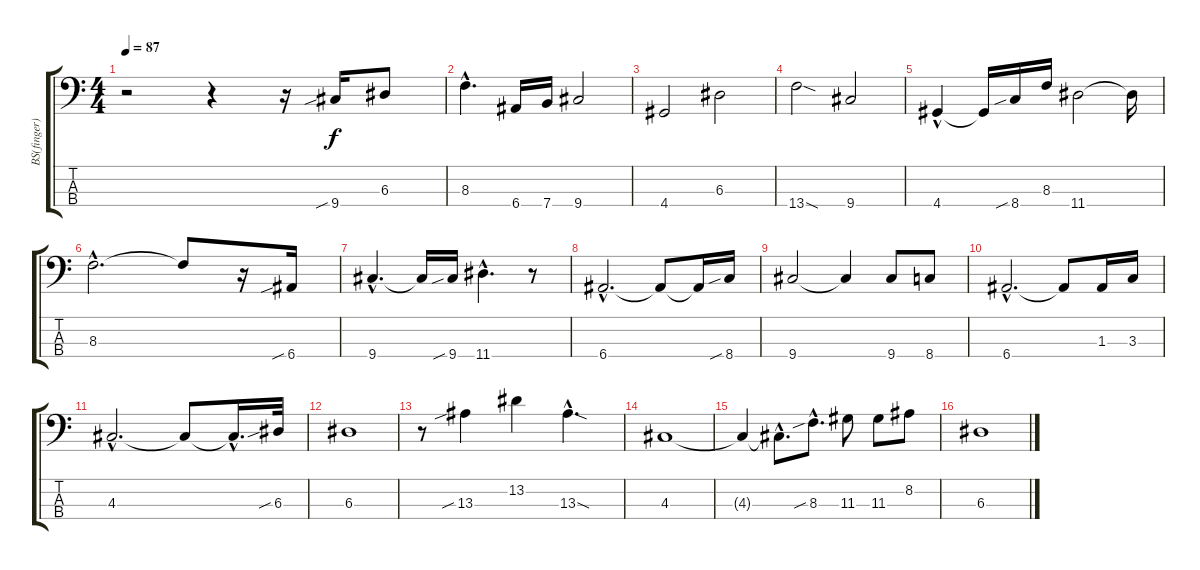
\track ("BS(finger)" "BS(finger)") {instrument electricbassfinger}
\staff {score tabs}
\tuning (G2 D2 A1 E1) {hide}
\ts (4 4)
\tempo 87
\clef f4
\ks c
r.2{dy f} r.4 r.16 9.4{sib}.16 6.3.8 |
8.3{hac}.4{d} 6.4.16 7.4.16 9.4.2 |
4.4.2 6.3.2 |
13.4{sod}.2 9.4.2 |
4.4{hac}.4 4.4{t}.16 8.4{sib}.16 8.3.16 11.4.2 11.4{t}.16 |
8.3{hac}.2{d} 8.3{t}.8 r.16 6.4{sib}.16 |
9.4{hac}.4{d} 9.4{t}.16 9.4{sib}.16 11.4{hac}.4{d} r.8 |
6.4{hac}.2{d} 6.4{t}.8 6.4{t}.16 8.4{sib}.16 |
9.4.2 9.4{t}.4 9.4.8 8.4.8 |
6.4{hac}.2{d} 6.4{t}.8 1.3.16 3.3.16 |
4.3{hac}.2{d} 4.3{t}.8 4.3{hac t}.16{d} 6.3{sib}.32 |
6.3.1 |
r.8 13.3{sib}.4 13.2.4 13.3{sod hac}.4{d} |
4.3.1 |
4.3{t}.4 4.3{hac t}.8{d} 8.3{sib hac}.8{d} 11.3.8 11.3.8 8.2.8 |
6.3.1
